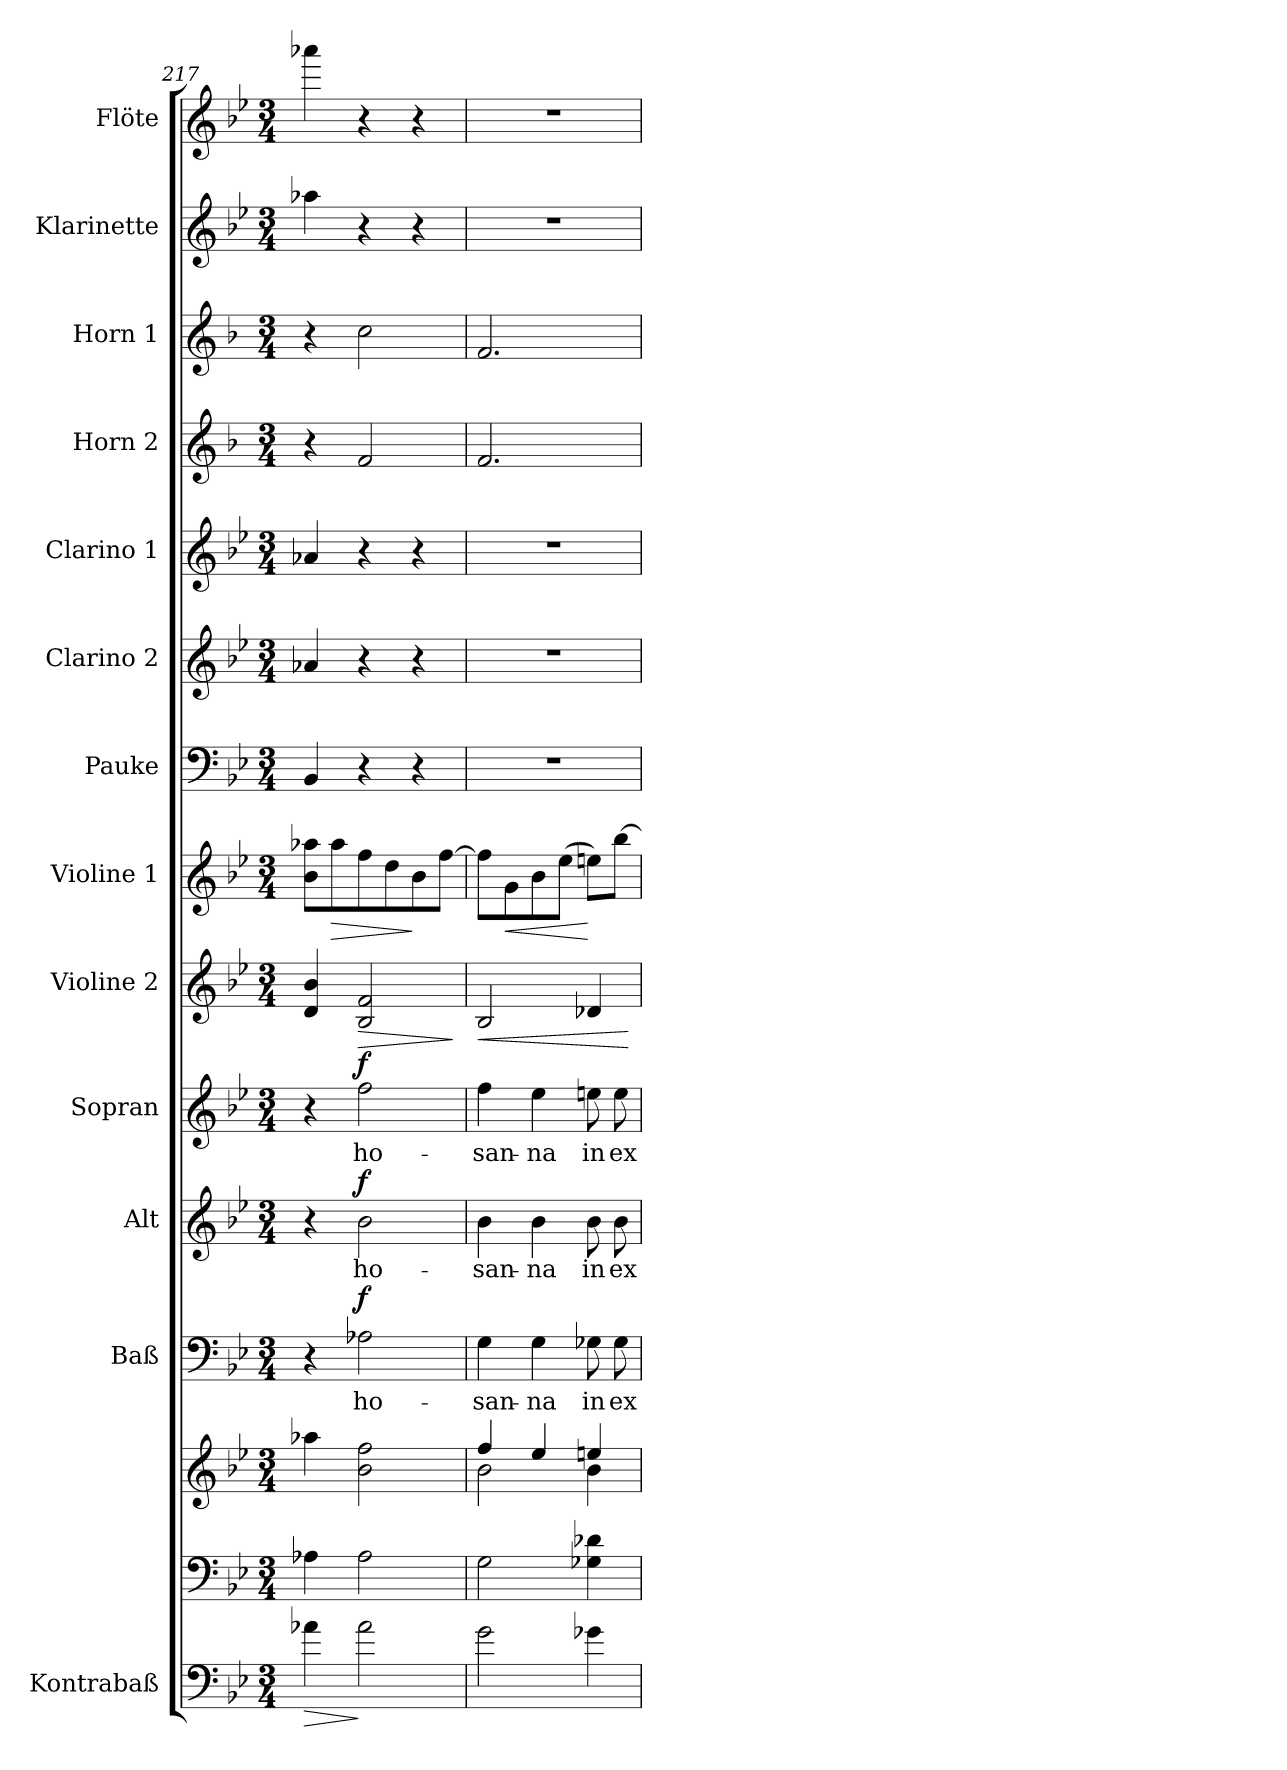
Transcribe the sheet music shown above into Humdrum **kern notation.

**kern	**dynam	**kern	**kern	**kern	**text	**dynam	**kern	**text	**dynam	**kern	**text	**dynam	**kern	**dynam	**kern	**dynam	**kern	**kern	**kern	**kern	**kern	**kern	**kern
*part14	*part14	*part13	*part13	*part12	*part12	*part12	*part11	*part11	*part11	*part10	*part10	*part10	*part9	*part9	*part8	*part8	*part7	*part6	*part5	*part4	*part3	*part2	*part1
*staff15	*staff15	*staff14	*staff13	*staff12	*staff12	*staff12	*staff11	*staff11	*staff11	*staff10	*staff10	*staff10	*staff9	*staff9	*staff8	*staff8	*staff7	*staff6	*staff5	*staff4	*staff3	*staff2	*staff1
*I"Kontrabaß	*	*	*	*I"Baß	*	*	*I"Alt	*	*	*I"Sopran	*	*	*I"Violine 2	*	*I"Violine 1	*	*I"Pauke	*I"Clarino 2	*I"Clarino 1	*I"Horn 2	*I"Horn 1	*I"Klarinette	*I"Flöte
*I'Kb	*	*	*	*I'Baß	*	*	*I'Alt	*	*	*I'Sop	*	*	*I'Vln. 2	*	*I'Vln. 1	*	*I'Pk.	*	*	*I'Hrn. 2	*I'Hrn. 1	*	*I'Fl.
*clefF4	*	*clefF4	*clefG2	*clefF4	*	*	*clefG2	*	*	*clefG2	*	*	*clefG2	*	*clefG2	*	*clefF4	*clefG2	*clefG2	*clefG2	*clefG2	*clefG2	*clefG2
*ITrd7c12	*	*	*	*	*	*	*	*	*	*	*	*	*	*	*	*	*	*ITrd7c12	*ITrd7c12	*ITrd4c7	*ITrd4c7	*	*
*k[b-e-]	*	*k[b-e-]	*k[b-e-]	*k[b-e-]	*	*	*k[b-e-]	*	*	*k[b-e-]	*	*	*k[b-e-]	*	*k[b-e-]	*	*k[b-e-]	*k[b-e-]	*k[b-e-]	*k[b-e-]	*k[b-e-]	*k[b-e-]	*k[b-e-]
*B-:	*	*B-:	*B-:	*B-:	*	*	*B-:	*	*	*B-:	*	*	*B-:	*	*B-:	*	*B-:	*B-:	*B-:	*B-:	*B-:	*B-:	*B-:
*M3/4	*	*M3/4	*M3/4	*M3/4	*	*	*M3/4	*	*	*M3/4	*	*	*M3/4	*	*M3/4	*	*M3/4	*M3/4	*M3/4	*M3/4	*M3/4	*M3/4	*M3/4
=217	=217	=217	=217	=217	=217	=217	=217	=217	=217	=217	=217	=217	=217	=217	=217	=217	=217	=217	=217	=217	=217	=217	=217
!	!LO:HP:b	!	!	!	!	!	!	!	!	!	!	!	!	!	!	!	!	!	!	!	!	!	!
4A-X\	>	4A-X\	4aa-X\	4r	.	.	4r	.	.	4r	.	.	4d/ 4b-/	.	8b-\ 8aa-X\L	.	4BB-/	4A-X/	4A-X/	4r	4r	4aa-X\	4aaa-X\
!	!	!	!	!	!	!	!	!	!	!	!	!	!	!	!	!LO:HP:b	!	!	!	!	!	!	!
.	.	.	.	.	.	.	.	.	.	.	.	.	.	.	8aa-\	>	.	.	.	.	.	.	.
!	!	!	!	!	!LO:LY:b	!LO:DY:a	!	!LO:LY:b	!LO:DY:a	!	!LO:LY:b	!LO:DY:a	!	!LO:HP:b	!	!	!	!	!	!	!	!	!
2A-\	]	2A-\	2b-\ 2ff\	2A-X\	ho-	f	2b-\	ho-	f	2ff\	ho-	f	2B-/ 2f/	>	8ff\	.	4r	4r	4r	2B-/	2f\	4r	4r
.	.	.	.	.	.	.	.	.	.	.	.	.	.	.	8dd\	.	.	.	.	.	.	.	.
.	.	.	.	.	.	.	.	.	.	.	.	.	.	.	8b-\	]	4r	4r	4r	.	.	4r	4r
.	.	.	.	.	.	.	.	.	.	.	.	.	.	.	[8ff\J	.	.	.	.	.	.	.	.
.	.	.	.	.	.	.	.	.	.	.	.	.	.	]	.	.	.	.	.	.	.	.	.
=218	=218	=218	=218	=218	=218	=218	=218	=218	=218	=218	=218	=218	=218	=218	=218	=218	=218	=218	=218	=218	=218	=218	=218
*	*	*	*^	*	*	*	*	*	*	*	*	*	*	*	*	*	*	*	*	*	*	*	*
!	!	!	!	!	!	!LO:LY:b	!	!	!LO:LY:b	!	!	!LO:LY:b	!	!	!LO:HP:b	!	!	!	!	!	!	!	!	!
2G\	.	2G\	4ff/	2b-\	4G\	-san-	.	4b-\	-san-	.	4ff\	-san-	.	2B-/	<	8ff\L]	.	2.r	2.r	2.r	2.B-/	2.B-/	2.r	2.r
!	!	!	!	!	!	!	!	!	!	!	!	!	!	!	!	!	!LO:HP:b	!	!	!	!	!	!	!
.	.	.	.	.	.	.	.	.	.	.	.	.	.	.	.	8g\	<	.	.	.	.	.	.	.
!	!	!	!	!	!	!LO:LY:b	!	!	!LO:LY:b	!	!	!LO:LY:b	!	!	!	!	!	!	!	!	!	!	!	!
.	.	.	4ee-/	.	4G\	-na	.	4b-\	-na	.	4ee-\	-na	.	.	.	8b-\	.	.	.	.	.	.	.	.
.	.	.	.	.	.	.	.	.	.	.	.	.	.	.	.	(>8ee-\J	.	.	.	.	.	.	.	.
!	!	!	!	!	!	!LO:LY:b	!	!	!LO:LY:b	!	!	!LO:LY:b	!	!	!	!	!	!	!	!	!	!	!	!
4G-X\	.	4G-X\ 4d-X\	4een/	4b-\	8G-X\	in	.	8b-\	in	.	8een\	in	.	4d-X/	.	8een\L)	[	.	.	.	.	.	.	.
!	!	!	!	!	!	!LO:LY:b	!	!	!LO:LY:b	!	!	!LO:LY:b	!	!	!	!	!	!	!	!	!	!	!	!
.	.	.	.	.	8G-\	ex-	.	8b-\	ex-	.	8ee\	ex-	.	.	.	[8bb-\J	.	.	.	.	.	.	.	.
*	*	*	*v	*v	*	*	*	*	*	*	*	*	*	*	*	*	*	*	*	*	*	*	*	*
.	.	.	.	.	.	.	.	.	.	.	.	.	.	[	.	.	.	.	.	.	.	.	.
=	=	=	=	=	=	=	=	=	=	=	=	=	=	=	=	=	=	=	=	=	=	=	=
*-	*-	*-	*-	*-	*-	*-	*-	*-	*-	*-	*-	*-	*-	*-	*-	*-	*-	*-	*-	*-	*-	*-	*-
